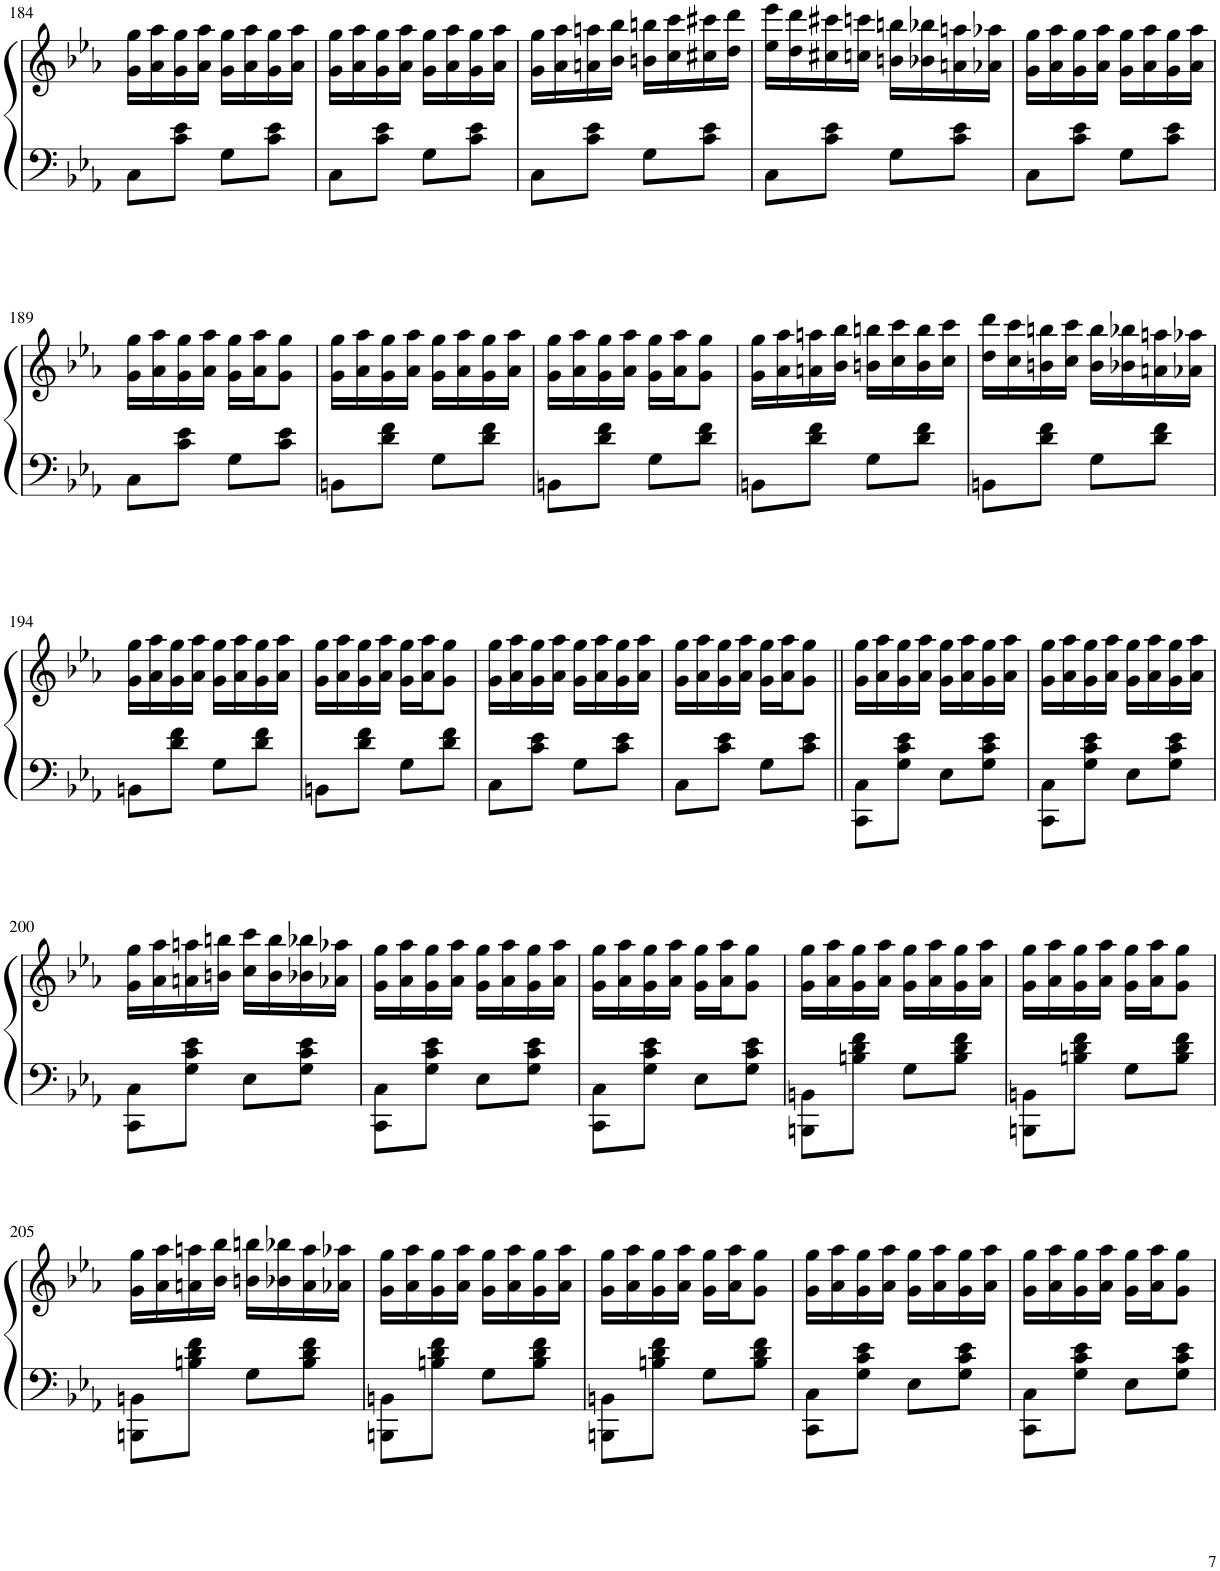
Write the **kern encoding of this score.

**kern	**kern
*part1	*part1
*staff2	*staff1
*I"Piano	*
*I'Pno.	*
!!LO:PB:g=z
*clefF4	*clefG2
*k[b-e-a-]	*k[b-e-a-]
*M2/4	*M2/4
=184	=184
8C\L	16g\ 16gg\LL
.	16a-\ 16aa-\
8c\ 8e-\J	16g\ 16gg\
.	16a-\ 16aa-\JJ
8G\L	16g\ 16gg\LL
.	16a-\ 16aa-\
8c\ 8e-\J	16g\ 16gg\
.	16a-\ 16aa-\JJ
=185	=185
8C\L	16g\ 16gg\LL
.	16a-\ 16aa-\
8c\ 8e-\J	16g\ 16gg\
.	16a-\ 16aa-\JJ
8G\L	16g\ 16gg\LL
.	16a-\ 16aa-\
8c\ 8e-\J	16g\ 16gg\
.	16a-\ 16aa-\JJ
=186	=186
8C\L	16g\ 16gg\LL
.	16a-\ 16aa-\
8c\ 8e-\J	16an\ 16aan\
.	16b-\ 16bb-\JJ
8G\L	16bn\ 16bbn\LL
.	16cc\ 16ccc\
8c\ 8e-\J	16cc#X\ 16ccc#X\
.	16dd\ 16ddd\JJ
=187	=187
8C\L	16ee-\ 16eee-\LL
.	16dd\ 16ddd\
8c\ 8e-\J	16cc#X\ 16ccc#X\
.	16ccn\ 16cccn\JJ
8G\L	16bn\ 16bbn\LL
.	16b-X\ 16bb-X\
8c\ 8e-\J	16an\ 16aan\
.	16a-X\ 16aa-X\JJ
=188	=188
8C\L	16g\ 16gg\LL
.	16a-\ 16aa-\
8c\ 8e-\J	16g\ 16gg\
.	16a-\ 16aa-\JJ
8G\L	16g\ 16gg\LL
.	16a-\ 16aa-\
8c\ 8e-\J	16g\ 16gg\
.	16a-\ 16aa-\JJ
!!LO:LB:g=z
=189	=189
8C\L	16g\ 16gg\LL
.	16a-\ 16aa-\
8c\ 8e-\J	16g\ 16gg\
.	16a-\ 16aa-\JJ
8G\L	16g\ 16gg\LL
.	16a-\ 16aa-\J
8c\ 8e-\J	8g\ 8gg\J
=190	=190
8BBn\L	16g\ 16gg\LL
.	16a-\ 16aa-\
8d\ 8f\J	16g\ 16gg\
.	16a-\ 16aa-\JJ
8G\L	16g\ 16gg\LL
.	16a-\ 16aa-\
8d\ 8f\J	16g\ 16gg\
.	16a-\ 16aa-\JJ
=191	=191
8BBn\L	16g\ 16gg\LL
.	16a-\ 16aa-\
8d\ 8f\J	16g\ 16gg\
.	16a-\ 16aa-\JJ
8G\L	16g\ 16gg\LL
.	16a-\ 16aa-\J
8d\ 8f\J	8g\ 8gg\J
=192	=192
8BBn\L	16g\ 16gg\LL
.	16a-\ 16aa-\
8d\ 8f\J	16an\ 16aan\
.	16b-\ 16bb-\JJ
8G\L	16bn\ 16bbn\LL
.	16cc\ 16ccc\
8d\ 8f\J	16b\ 16bb\
.	16cc\ 16ccc\JJ
=193	=193
8BBn\L	16dd\ 16ddd\LL
.	16cc\ 16ccc\
8d\ 8f\J	16bn\ 16bbn\
.	16cc\ 16ccc\JJ
8G\L	16b\ 16bb\LL
.	16b-X\ 16bb-X\
8d\ 8f\J	16an\ 16aan\
.	16a-X\ 16aa-X\JJ
!!LO:LB:g=z
=194	=194
8BBn\L	16g\ 16gg\LL
.	16a-\ 16aa-\
8d\ 8f\J	16g\ 16gg\
.	16a-\ 16aa-\JJ
8G\L	16g\ 16gg\LL
.	16a-\ 16aa-\
8d\ 8f\J	16g\ 16gg\
.	16a-\ 16aa-\JJ
=195	=195
8BBn\L	16g\ 16gg\LL
.	16a-\ 16aa-\
8d\ 8f\J	16g\ 16gg\
.	16a-\ 16aa-\JJ
8G\L	16g\ 16gg\LL
.	16a-\ 16aa-\J
8d\ 8f\J	8g\ 8gg\J
=196	=196
8C\L	16g\ 16gg\LL
.	16a-\ 16aa-\
8c\ 8e-\J	16g\ 16gg\
.	16a-\ 16aa-\JJ
8G\L	16g\ 16gg\LL
.	16a-\ 16aa-\
8c\ 8e-\J	16g\ 16gg\
.	16a-\ 16aa-\JJ
=197	=197
8C\L	16g\ 16gg\LL
.	16a-\ 16aa-\
8c\ 8e-\J	16g\ 16gg\
.	16a-\ 16aa-\JJ
8G\L	16g\ 16gg\LL
.	16a-\ 16aa-\J
8c\ 8e-\J	8g\ 8gg\J
=198||	=198||
8CC\ 8C\L	16g\ 16gg\LL
.	16a-\ 16aa-\
8G\ 8c\ 8e-\J	16g\ 16gg\
.	16a-\ 16aa-\JJ
8E-\L	16g\ 16gg\LL
.	16a-\ 16aa-\
8G\ 8c\ 8e-\J	16g\ 16gg\
.	16a-\ 16aa-\JJ
=199	=199
8CC\ 8C\L	16g\ 16gg\LL
.	16a-\ 16aa-\
8G\ 8c\ 8e-\J	16g\ 16gg\
.	16a-\ 16aa-\JJ
8E-\L	16g\ 16gg\LL
.	16a-\ 16aa-\
8G\ 8c\ 8e-\J	16g\ 16gg\
.	16a-\ 16aa-\JJ
!!LO:LB:g=z
=200	=200
8CC\ 8C\L	16g\ 16gg\LL
.	16a-\ 16aa-\
8G\ 8c\ 8e-\J	16an\ 16aan\
.	16bn\ 16bbn\JJ
8E-\L	16cc\ 16ccc\LL
.	16b\ 16bb\
8G\ 8c\ 8e-\J	16b-X\ 16bb-X\
.	16a-X\ 16aa-X\JJ
=201	=201
8CC\ 8C\L	16g\ 16gg\LL
.	16a-\ 16aa-\
8G\ 8c\ 8e-\J	16g\ 16gg\
.	16a-\ 16aa-\JJ
8E-\L	16g\ 16gg\LL
.	16a-\ 16aa-\
8G\ 8c\ 8e-\J	16g\ 16gg\
.	16a-\ 16aa-\JJ
=202	=202
8CC\ 8C\L	16g\ 16gg\LL
.	16a-\ 16aa-\
8G\ 8c\ 8e-\J	16g\ 16gg\
.	16a-\ 16aa-\JJ
8E-\L	16g\ 16gg\LL
.	16a-\ 16aa-\J
8G\ 8c\ 8e-\J	8g\ 8gg\J
=203	=203
8BBBn\ 8BBn\L	16g\ 16gg\LL
.	16a-\ 16aa-\
8Bn\ 8d\ 8f\J	16g\ 16gg\
.	16a-\ 16aa-\JJ
8G\L	16g\ 16gg\LL
.	16a-\ 16aa-\
8B\ 8d\ 8f\J	16g\ 16gg\
.	16a-\ 16aa-\JJ
=204	=204
8BBBn\ 8BBn\L	16g\ 16gg\LL
.	16a-\ 16aa-\
8Bn\ 8d\ 8f\J	16g\ 16gg\
.	16a-\ 16aa-\JJ
8G\L	16g\ 16gg\LL
.	16a-\ 16aa-\J
8B\ 8d\ 8f\J	8g\ 8gg\J
!!LO:LB:g=z
=205	=205
8BBBn\ 8BBn\L	16g\ 16gg\LL
.	16a-\ 16aa-\
8Bn\ 8d\ 8f\J	16an\ 16aan\
.	16b-\ 16bb-\JJ
8G\L	16bn\ 16bbn\LL
.	16b-X\ 16bb-X\
8B\ 8d\ 8f\J	16a\ 16aa\
.	16a-X\ 16aa-X\JJ
=206	=206
8BBBn\ 8BBn\L	16g\ 16gg\LL
.	16a-\ 16aa-\
8Bn\ 8d\ 8f\J	16g\ 16gg\
.	16a-\ 16aa-\JJ
8G\L	16g\ 16gg\LL
.	16a-\ 16aa-\
8B\ 8d\ 8f\J	16g\ 16gg\
.	16a-\ 16aa-\JJ
=207	=207
8BBBn\ 8BBn\L	16g\ 16gg\LL
.	16a-\ 16aa-\
8Bn\ 8d\ 8f\J	16g\ 16gg\
.	16a-\ 16aa-\JJ
8G\L	16g\ 16gg\LL
.	16a-\ 16aa-\J
8B\ 8d\ 8f\J	8g\ 8gg\J
=208	=208
8CC\ 8C\L	16g\ 16gg\LL
.	16a-\ 16aa-\
8G\ 8c\ 8e-\J	16g\ 16gg\
.	16a-\ 16aa-\JJ
8E-\L	16g\ 16gg\LL
.	16a-\ 16aa-\
8G\ 8c\ 8e-\J	16g\ 16gg\
.	16a-\ 16aa-\JJ
=209	=209
8CC\ 8C\L	16g\ 16gg\LL
.	16a-\ 16aa-\
8G\ 8c\ 8e-\J	16g\ 16gg\
.	16a-\ 16aa-\JJ
8E-\L	16g\ 16gg\LL
.	16a-\ 16aa-\J
8G\ 8c\ 8e-\J	8g\ 8gg\J
=	=
*-	*-
